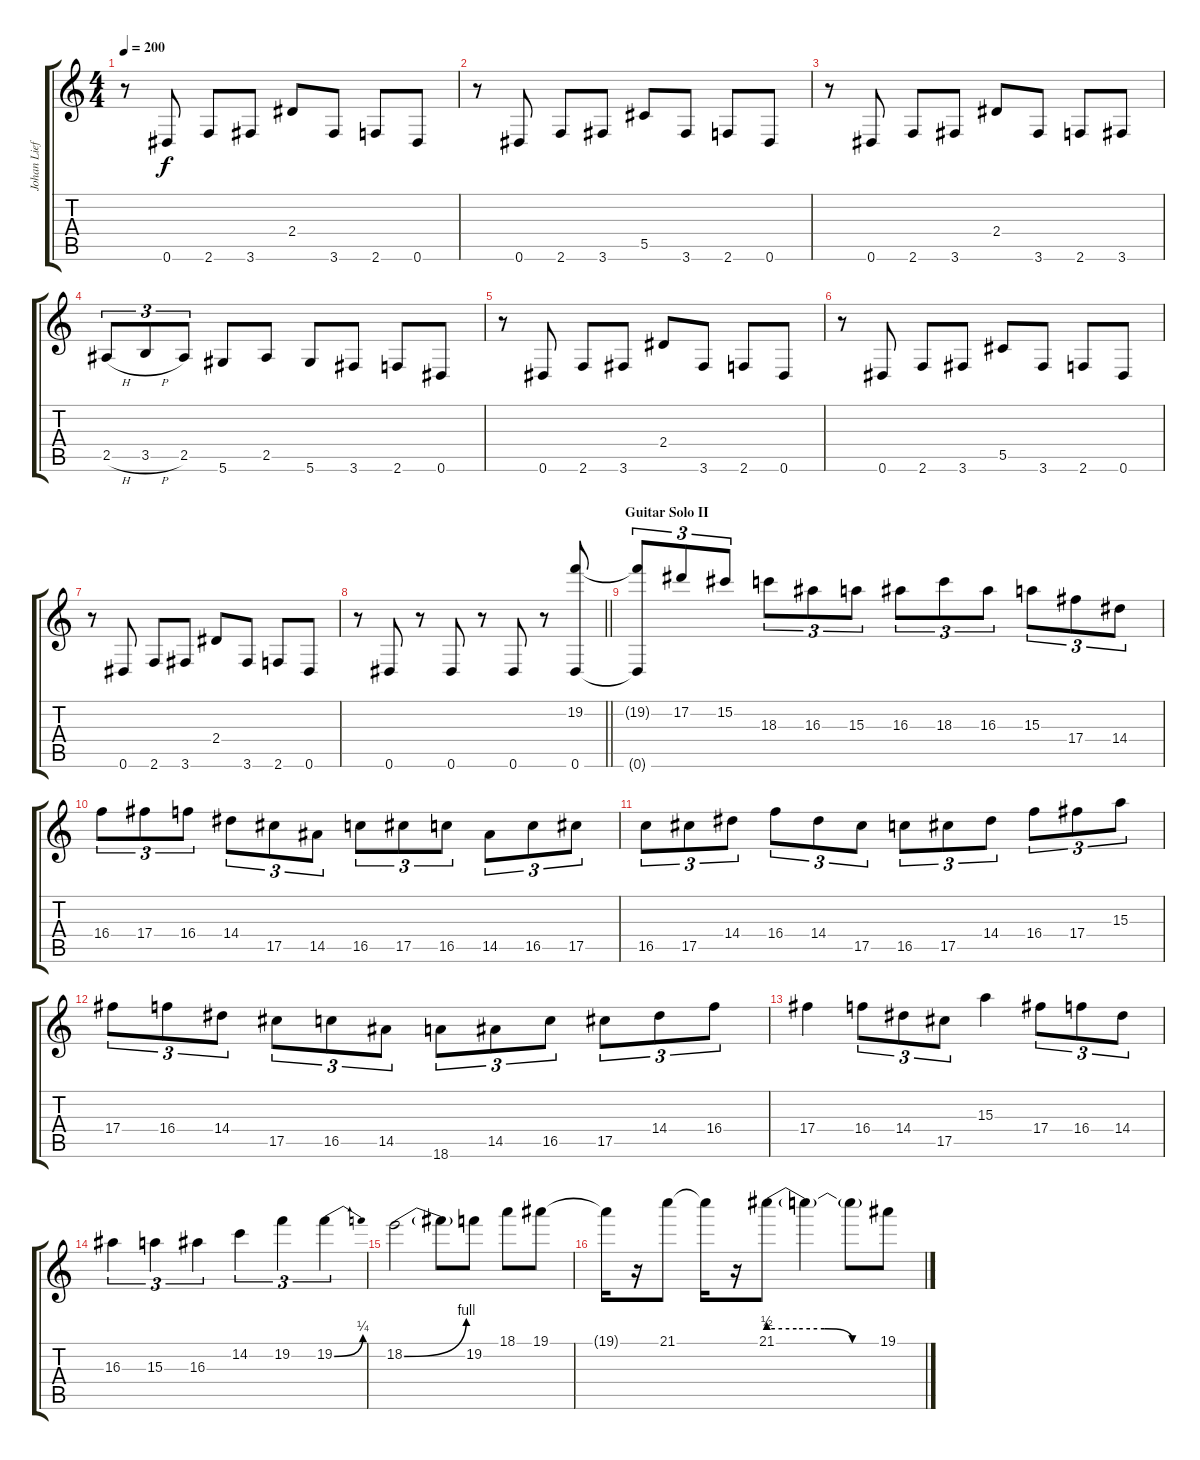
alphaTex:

\track ("Johan Liefvendahl" "Johan Lief") {instrument overdrivenguitar}
\staff {score tabs}
\tuning (Eb4 Bb3 Gb3 Db3 Ab2 Eb2) {hide}
\ts (4 4)
\tempo 200
\clef g2
\ks c
r.8{dy f} 0.6.8 2.6.8 3.6.8 2.4.8 3.6.8 2.6.8 0.6.8 |
r.8 0.6.8 2.6.8 3.6.8 5.5.8 3.6.8 2.6.8 0.6.8 |
r.8 0.6.8 2.6.8 3.6.8 2.4.8 3.6.8 2.6.8 3.6.8 |
2.5{h}.8{tu (3 2)} 3.5{h}.8{tu (3 2)} 2.5.8{tu (3 2)} 5.6.8 2.5.8 5.6.8 3.6.8 2.6.8 0.6.8 |
r.8 0.6.8 2.6.8 3.6.8 2.4.8 3.6.8 2.6.8 0.6.8 |
r.8 0.6.8 2.6.8 3.6.8 5.5.8 3.6.8 2.6.8 0.6.8 |
r.8 0.6.8 2.6.8 3.6.8 2.4.8 3.6.8 2.6.8 0.6.8 |
\barLineRight lightlight
r.8 0.6.8 r.8 0.6.8 r.8 0.6.8 r.8 (19.2 0.6).8 |
\section ("" "Guitar Solo II")
(19.2{t} 0.6{t}).8{tu (3 2)} 17.2.8{tu (3 2)} 15.2.8{tu (3 2)} 18.3.8{tu (3 2)} 16.3.8{tu (3 2)} 15.3.8{tu (3 2)} 16.3.8{tu (3 2)} 18.3.8{tu (3 2)} 16.3.8{tu (3 2)} 15.3.8{tu (3 2)} 17.4.8{tu (3 2)} 14.4.8{tu (3 2)} |
16.4.8{tu (3 2)} 17.4.8{tu (3 2)} 16.4.8{tu (3 2)} 14.4.8{tu (3 2)} 17.5.8{tu (3 2)} 14.5.8{tu (3 2)} 16.5.8{tu (3 2)} 17.5.8{tu (3 2)} 16.5.8{tu (3 2)} 14.5.8{tu (3 2)} 16.5.8{tu (3 2)} 17.5.8{tu (3 2)} |
16.5.8{tu (3 2)} 17.5.8{tu (3 2)} 14.4.8{tu (3 2)} 16.4.8{tu (3 2)} 14.4.8{tu (3 2)} 17.5.8{tu (3 2)} 16.5.8{tu (3 2)} 17.5.8{tu (3 2)} 14.4.8{tu (3 2)} 16.4.8{tu (3 2)} 17.4.8{tu (3 2)} 15.3.8{tu (3 2)} |
17.4.8{tu (3 2)} 16.4.8{tu (3 2)} 14.4.8{tu (3 2)} 17.5.8{tu (3 2)} 16.5.8{tu (3 2)} 14.5.8{tu (3 2)} 18.6.8{tu (3 2)} 14.5.8{tu (3 2)} 16.5.8{tu (3 2)} 17.5.8{tu (3 2)} 14.4.8{tu (3 2)} 16.4.8{tu (3 2)} |
17.4.4 16.4.8{tu (3 2)} 14.4.8{tu (3 2)} 17.5.8{tu (3 2)} 15.3.4 17.4.8{tu (3 2)} 16.4.8{tu (3 2)} 14.4.8{tu (3 2)} |
16.3.4{tu (3 2)} 15.3.4{tu (3 2)} 16.3.4{tu (3 2)} 14.2.4{tu (3 2)} 19.2.4{tu (3 2)} 19.2{be (bend 0 0 60 1)}.4{tu (3 2)} |
18.2{be (bend 0 0 60 4)}.2 18.2{t}.8 19.2.8 18.1.8 19.1.8 |
19.1{t}.16 r.16 21.1.8 21.1{t}.16 r.16 21.1{be (custom 0 2 15 2 30 2 45 0 60 0)}.8 21.1{t}.4 21.1{t}.8 19.1{h}.8
